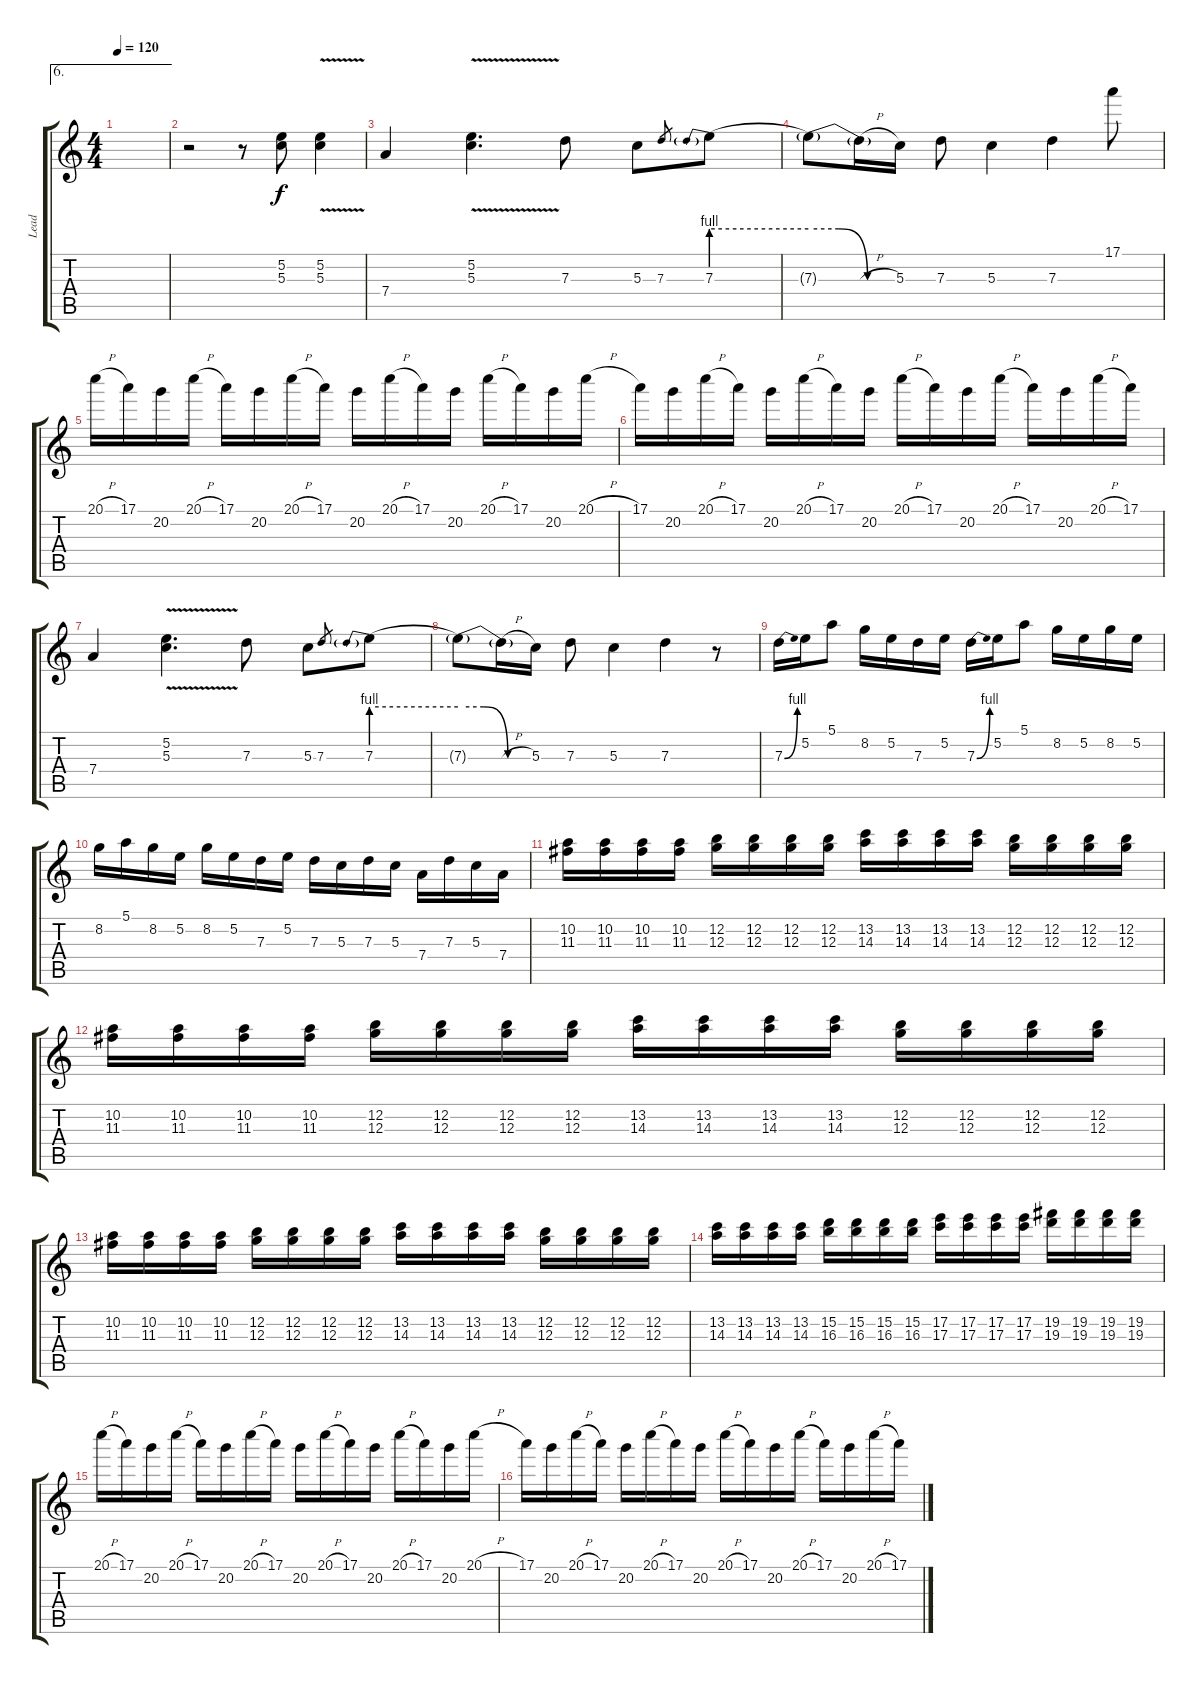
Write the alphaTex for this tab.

\track ("Lead" "Lead") {instrument overdrivenguitar}
\staff {score tabs}
\tuning (E4 B3 G3 D3 A2 E2) {hide}
\ae 6
\ts (4 4)
\tempo 120
\clef g2
\ks c
|
r.2 r.8 (5.2 5.3).8 (5.2{v} 5.3{v}).4 |
7.4.4 (5.2{v} 5.3{v}).4{d} 7.3.8 5.3.8 7.3.8{gr} 7.3{be (prebend 0 4 60 4)}.8 |
7.3{be (custom 0 4 20 4 40 0 60 0) t}.8 7.3{h t}.16 5.3.16 7.3.8 5.3.4 7.3.4 17.1.8 |
20.1{h}.16 17.1.16 20.2.16 20.1{h}.16 17.1.16 20.2.16 20.1{h}.16 17.1.16 20.2.16 20.1{h}.16 17.1.16 20.2.16 20.1{h}.16 17.1.16 20.2.16 20.1{h}.16 |
17.1.16 20.2.16 20.1{h}.16 17.1.16 20.2.16 20.1{h}.16 17.1.16 20.2.16 20.1{h}.16 17.1.16 20.2.16 20.1{h}.16 17.1.16 20.2.16 20.1{h}.16 17.1.16 |
7.4.4 (5.2{v} 5.3{v}).4{d} 7.3.8 5.3.8 7.3.8{gr} 7.3{be (prebend 0 4 60 4)}.8 |
7.3{be (custom 0 4 20 4 40 0 60 0) t}.8 7.3{h t}.16 5.3.16 7.3.8 5.3.4 7.3.4 r.8 |
7.3{be (bend 0 0 60 4)}.16 5.2.16 5.1.8 8.2.16 5.2.16 7.3.16 5.2.16 7.3{be (bend 0 0 60 4)}.16 5.2.16 5.1.8 8.2.16 5.2.16 8.2.16 5.2.16 |
8.2.16 5.1.16 8.2.16 5.2.16 8.2.16 5.2.16 7.3.16 5.2.16 7.3.16 5.3.16 7.3.16 5.3.16 7.4.16 7.3.16 5.3.16 7.4.16 |
(10.2 11.3).16 (10.2 11.3).16 (10.2 11.3).16 (10.2 11.3).16 (12.2 12.3).16 (12.2 12.3).16 (12.2 12.3).16 (12.2 12.3).16 (13.2 14.3).16 (13.2 14.3).16 (13.2 14.3).16 (13.2 14.3).16 (12.2 12.3).16 (12.2 12.3).16 (12.2 12.3).16 (12.2 12.3).16 |
(10.2 11.3).16 (10.2 11.3).16 (10.2 11.3).16 (10.2 11.3).16 (12.2 12.3).16 (12.2 12.3).16 (12.2 12.3).16 (12.2 12.3).16 (13.2 14.3).16 (13.2 14.3).16 (13.2 14.3).16 (13.2 14.3).16 (12.2 12.3).16 (12.2 12.3).16 (12.2 12.3).16 (12.2 12.3).16 |
(10.2 11.3).16 (10.2 11.3).16 (10.2 11.3).16 (10.2 11.3).16 (12.2 12.3).16 (12.2 12.3).16 (12.2 12.3).16 (12.2 12.3).16 (13.2 14.3).16 (13.2 14.3).16 (13.2 14.3).16 (13.2 14.3).16 (12.2 12.3).16 (12.2 12.3).16 (12.2 12.3).16 (12.2 12.3).16 |
(13.2 14.3).16 (13.2 14.3).16 (13.2 14.3).16 (13.2 14.3).16 (15.2 16.3).16 (15.2 16.3).16 (15.2 16.3).16 (15.2 16.3).16 (17.2 17.3).16 (17.2 17.3).16 (17.2 17.3).16 (17.2 17.3).16 (19.2 19.3).16 (19.2 19.3).16 (19.2 19.3).16 (19.2 19.3).16 |
20.1{h}.16 17.1.16 20.2.16 20.1{h}.16 17.1.16 20.2.16 20.1{h}.16 17.1.16 20.2.16 20.1{h}.16 17.1.16 20.2.16 20.1{h}.16 17.1.16 20.2.16 20.1{h}.16 |
17.1.16 20.2.16 20.1{h}.16 17.1.16 20.2.16 20.1{h}.16 17.1.16 20.2.16 20.1{h}.16 17.1.16 20.2.16 20.1{h}.16 17.1.16 20.2.16 20.1{h}.16 17.1.16
